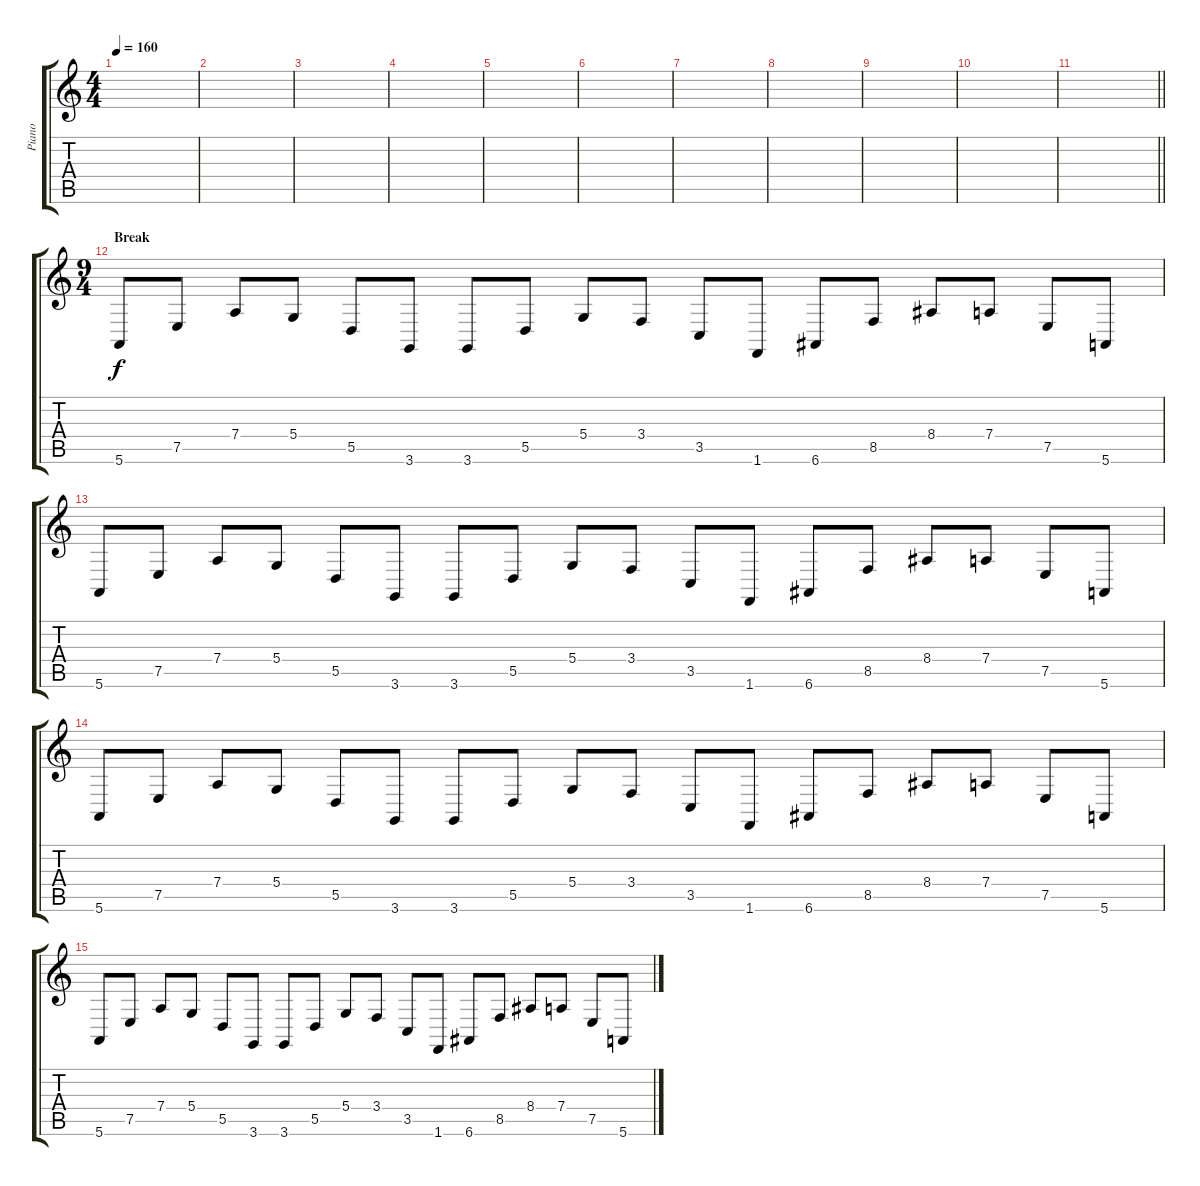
\track ("Piano" "Piano") {instrument acousticgrandpiano}
\staff {score tabs}
\tuning (E4 B3 G3 D3 A2 E2) {hide}
\ts (4 4)
\tempo 160
\clef g2
\ks c
|
|
|
|
|
|
|
|
|
|
\barLineRight lightlight
|
\ts (9 4)
\section ("" "Break")
5.6.8 7.5.8 7.4.8 5.4.8 5.5.8 3.6.8 3.6.8 5.5.8 5.4.8 3.4.8 3.5.8 1.6.8 6.6.8 8.5.8 8.4.8 7.4.8 7.5.8 5.6.8 |
5.6.8 7.5.8 7.4.8 5.4.8 5.5.8 3.6.8 3.6.8 5.5.8 5.4.8 3.4.8 3.5.8 1.6.8 6.6.8 8.5.8 8.4.8 7.4.8 7.5.8 5.6.8 |
5.6.8 7.5.8 7.4.8 5.4.8 5.5.8 3.6.8 3.6.8 5.5.8 5.4.8 3.4.8 3.5.8 1.6.8 6.6.8 8.5.8 8.4.8 7.4.8 7.5.8 5.6.8 |
5.6.8 7.5.8 7.4.8 5.4.8 5.5.8 3.6.8 3.6.8 5.5.8 5.4.8 3.4.8 3.5.8 1.6.8 6.6.8 8.5.8 8.4.8 7.4.8 7.5.8 5.6.8
